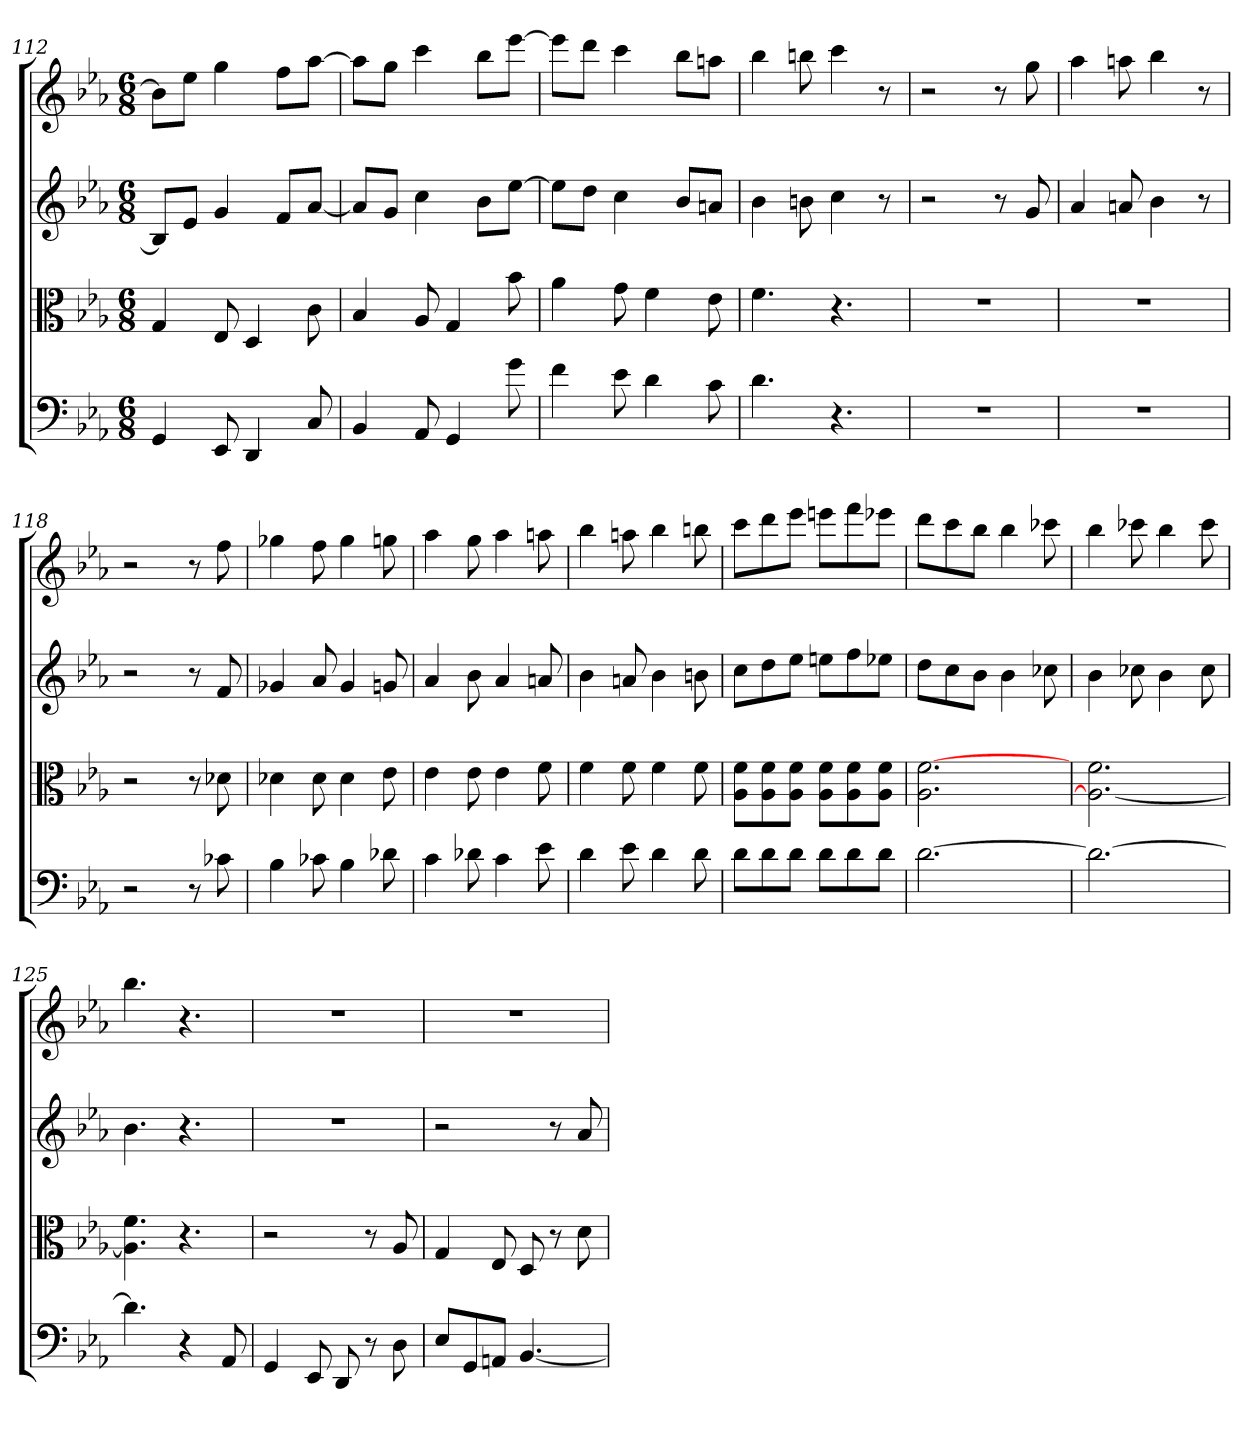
**kern	**kern	**kern	**kern
*part4	*part3	*part2	*part1
*staff4	*staff3	*staff2	*staff1
*clefF4	*clefC3	*	*
*k[b-e-a-]	*k[b-e-a-]	*k[b-e-a-]	*k[b-e-a-]
*E-:	*E-:	*E-:	*E-:
*M6/8	*M6/8	*M6/8	*M6/8
=112	=112	=112	=112
4GG	4G	8B-L]	8b-L]
.	.	8e-J	8ee-J
8EE-	8E-	4g	4gg
4DD	4D	.	.
.	.	8fL	8ffL
8C	8c	[8a-J	[8aa-J
=113	=113	=113	=113
4BB-	4B-	8a-L]	8aa-L]
.	.	8gJ	8ggJ
8AA-	8A-	4cc	4ccc
4GG	4G	.	.
.	.	8b-L	8bb-L
8g	8b-	[8ee-J	[8eee-J
=114	=114	=114	=114
4f	4a-	8ee-L]	8eee-L]
.	.	8ddJ	8dddJ
8e-	8g	4cc	4ccc
4d	4f	.	.
.	.	8b-L	8bb-L
8c	8e-	8anJ	8aanJ
=115	=115	=115	=115
4.d	4.f	4b-	4bb-
.	.	8bn	8bbn
4.r	4.r	4cc	4ccc
.	.	8r	8r
=116	=116	=116	=116
2.r	2.r	2r	2r
.	.	8r	8r
.	.	8g	8gg
=117	=117	=117	=117
2.r	2.r	4a-	4aa-
.	.	8an	8aan
.	.	4b-	4bb-
.	.	8r	8r
=118	=118	=118	=118
2r	2r	2r	2r
8r	8r	8r	8r
8c-X	8d-X	8f	8ff
=119	=119	=119	=119
4B-	4d-X	4g-X	4gg-X
8c-X	8d-	8a-	8ff
4B-	4d-	4g-	4gg-
8d-X	8e-	8gn	8ggn
=120	=120	=120	=120
4c	4e-	4a-	4aa-
8d-X	8e-	8b-	8gg
4c	4e-	4a-	4aa-
8e-	8f	8an	8aan
=121	=121	=121	=121
4d	4f	4b-	4bb-
8e-	8f	8an	8aan
4d	4f	4b-	4bb-
8d	8f	8bn	8bbn
=122	=122	=122	=122
8d\L	8A-\ 8f\L	8ccL	8cccL
8d\	8A-\ 8f\	8dd	8ddd
8d\J	8A-\ 8f\J	8ee-J	8eee-J
8d\L	8A-\ 8f\L	8eenL	8eeenL
8d\	8A-\ 8f\	8ff	8fff
8d\J	8A-\ 8f\J	8ee-XJ	8eee-XJ
=123	=123	=123	=123
[2.d	2.A- [2.f	8ddL	8dddL
.	.	8cc	8ccc
.	.	8b-J	8bb-J
.	.	4b-	4bb-
.	.	8cc-X	8ccc-X
=124	=124	=124	=124
2.d_	2.A-_ 2.f	4b-	4bb-
.	.	8cc-X	8ccc-X
.	.	4b-	4bb-
.	.	8cc-	8ccc-
=125	=125	=125	=125
4.d]	4.A-] 4.f	4.b-	4.bb-
4r	4.r	4.r	4.r
8AA-	.	.	.
=126	=126	=126	=126
4GG	2r	2.r	2.r
8EE-	.	.	.
8DD	.	.	.
8r	8r	.	.
8D	8A-	.	.
=127	=127	=127	=127
8E-/L	4G	2r	2.r
8GG/	.	.	.
8AAn/J	8E-	.	.
[4.BB-	8D	.	.
.	8r	8r	.
.	8d	8a-	.
=	=	=	=
*-	*-	*-	*-
